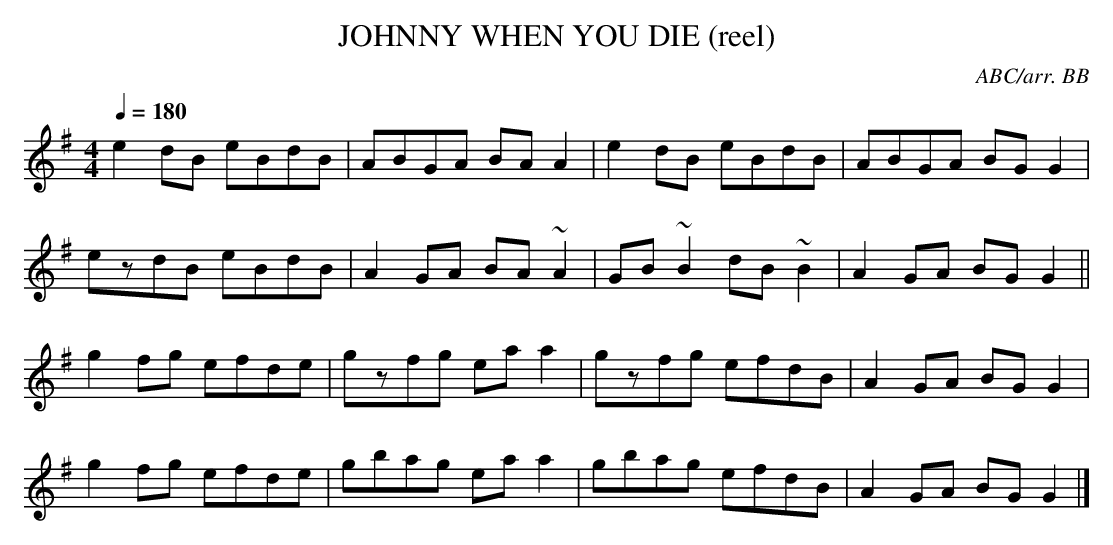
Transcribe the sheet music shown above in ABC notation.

X:1
T:JOHNNY WHEN YOU DIE (reel)
C:ABC/arr. BB
Q:1/4=180
M:4/4
L:1/8
K:G
e2dB eBdB|ABGA BA A2|e2dB eBdB|ABGA BG G2|
ezdB eBdB|A2 GA BA ~A2|GB ~B2 dB ~B2|A2 GA BG G2||
g2fg efde|gzfg ea a2|gzfg efdB|A2 GA BG G2|
g2fg efde|gbag ea a2|gbag efdB|A2GA BG G2|]
